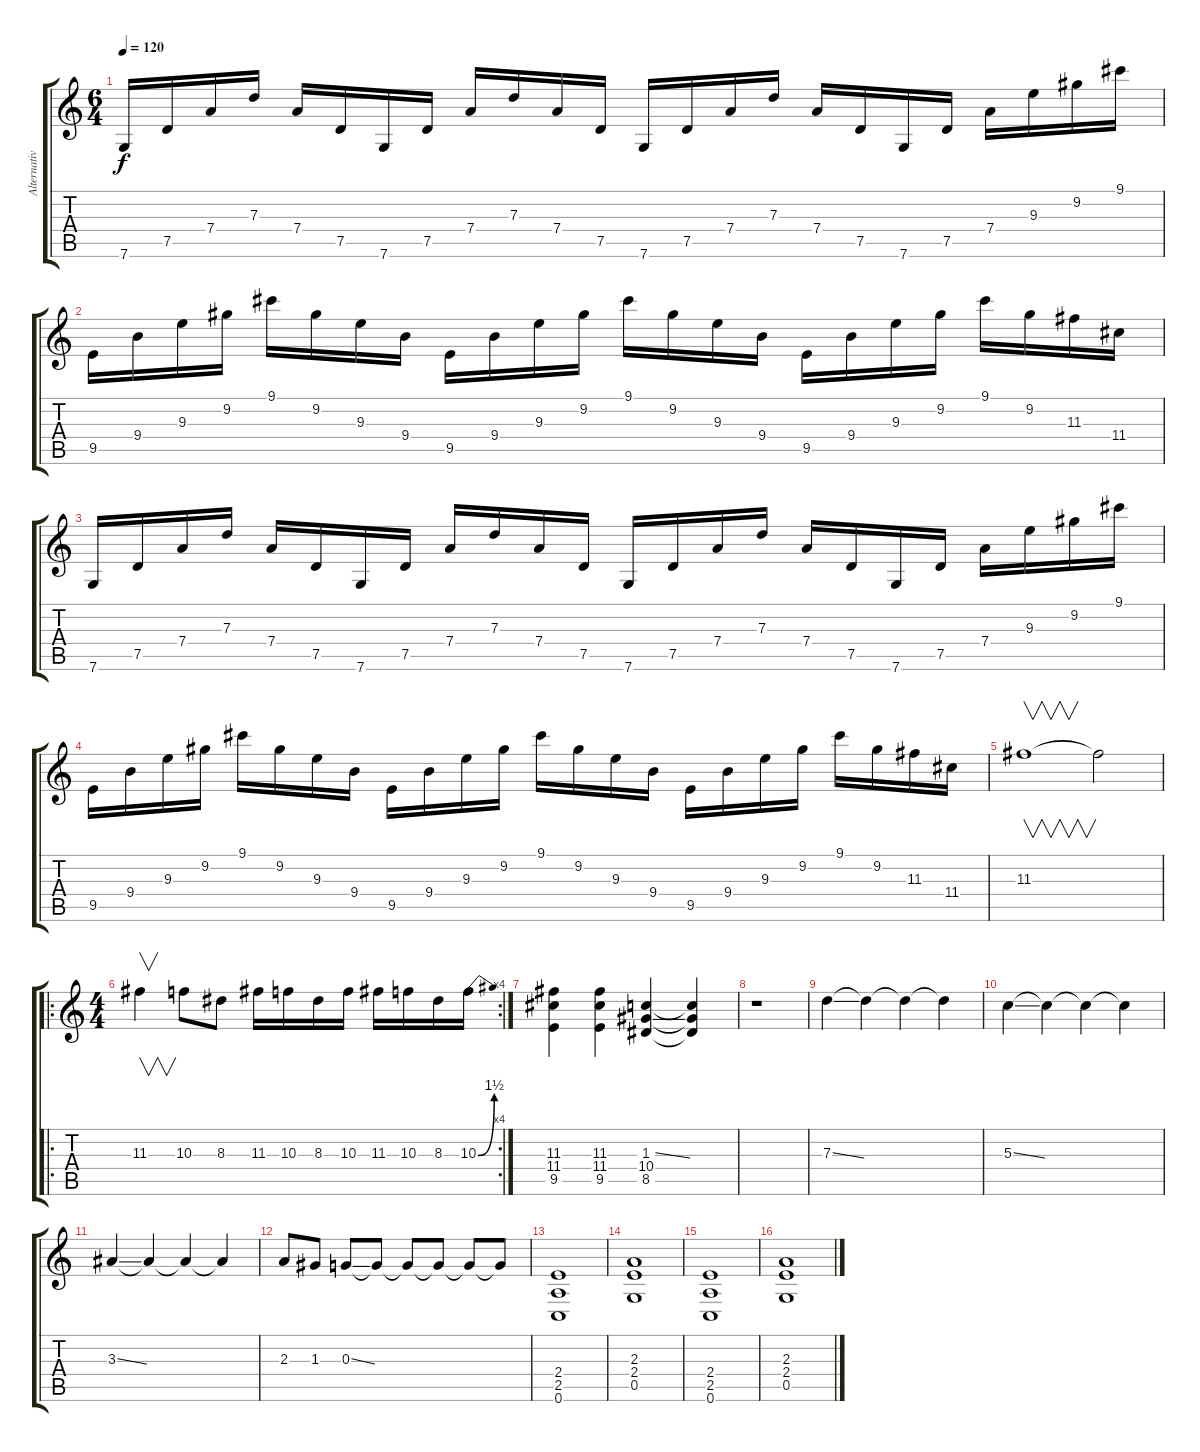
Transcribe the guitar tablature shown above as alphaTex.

\track ("Alternative CDGDGBE" "Alternativ") {instrument guitarharmonics}
\staff {score tabs}
\tuning (E4 B3 G3 D3 G2 C2) {hide}
\ts (6 4)
\tempo 120
\clef g2
\ks c
7.6.16{dy f instrument guitarharmonics} 7.5.16 7.4.16 7.3.16 7.4.16 7.5.16 7.6.16 7.5.16 7.4.16 7.3.16 7.4.16 7.5.16 7.6.16 7.5.16 7.4.16 7.3.16 7.4.16 7.5.16 7.6.16 7.5.16 7.4.16 9.3.16 9.2.16 9.1.16 |
9.5.16 9.4.16 9.3.16 9.2.16 9.1.16 9.2.16 9.3.16 9.4.16 9.5.16 9.4.16 9.3.16 9.2.16 9.1.16 9.2.16 9.3.16 9.4.16 9.5.16 9.4.16 9.3.16 9.2.16 9.1.16 9.2.16 11.3.16 11.4.16 |
7.6.16 7.5.16 7.4.16 7.3.16 7.4.16 7.5.16 7.6.16 7.5.16 7.4.16 7.3.16 7.4.16 7.5.16 7.6.16 7.5.16 7.4.16 7.3.16 7.4.16 7.5.16 7.6.16 7.5.16 7.4.16 9.3.16 9.2.16 9.1.16 |
9.5.16 9.4.16 9.3.16 9.2.16 9.1.16 9.2.16 9.3.16 9.4.16 9.5.16 9.4.16 9.3.16 9.2.16 9.1.16 9.2.16 9.3.16 9.4.16 9.5.16 9.4.16 9.3.16 9.2.16 9.1.16 9.2.16 11.3.16 11.4.16 |
11.3.1{v} 11.3{t}.2 |
\ro
\rc 4
\ts (4 4)
11.3.4{v} 10.3.8 8.3.8 11.3.16 10.3.16 8.3.16 10.3.16 11.3.16 10.3.16 8.3.16 10.3{be (bend 0 0 60 6)}.16 |
(11.3 11.4 9.5).4 (11.3 11.4 9.5).4 (1.3{ss} 10.4 8.5).4 (1.3{t} 10.4{t} 8.5{t}).4 |
r.1 |
7.3{ss}.4 7.3{t}.4 7.3{t}.4 7.3{t}.4 |
5.3{ss}.4 5.3{t}.4 5.3{t}.4 5.3{t}.4 |
3.3{ss}.4 3.3{t}.4 3.3{t}.4 3.3{t}.4 |
2.3.8 1.3.8 0.3{ss}.8 0.3{t}.8 0.3{t}.8 0.3{t}.8 0.3{t}.8 0.3{t}.8 |
(2.4 2.5 0.6).1 |
(2.3 2.4 0.5).1 |
(2.4 2.5 0.6).1 |
(2.3 2.4 0.5).1
